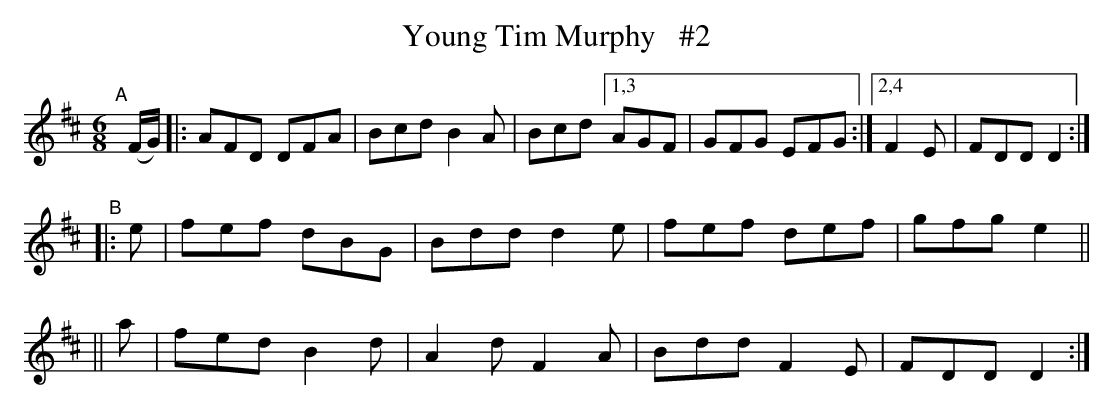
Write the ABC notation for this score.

X:1
T: Young Tim Murphy   #2
M: 6/8
L: 1/8
K: D
"^A"[|] (F/G/) \
|: AFD DFA | Bcd B2A | Bcd [1,3 AGF | GFG EFG :|[2,4 F2E | FDD D2 :|
"^B"\
|: e | fef dBG | Bdd d2e | fef def | gfg e2 ||
|| a | fed B2d | A2d F2A | Bdd F2E | FDD D2 :|
